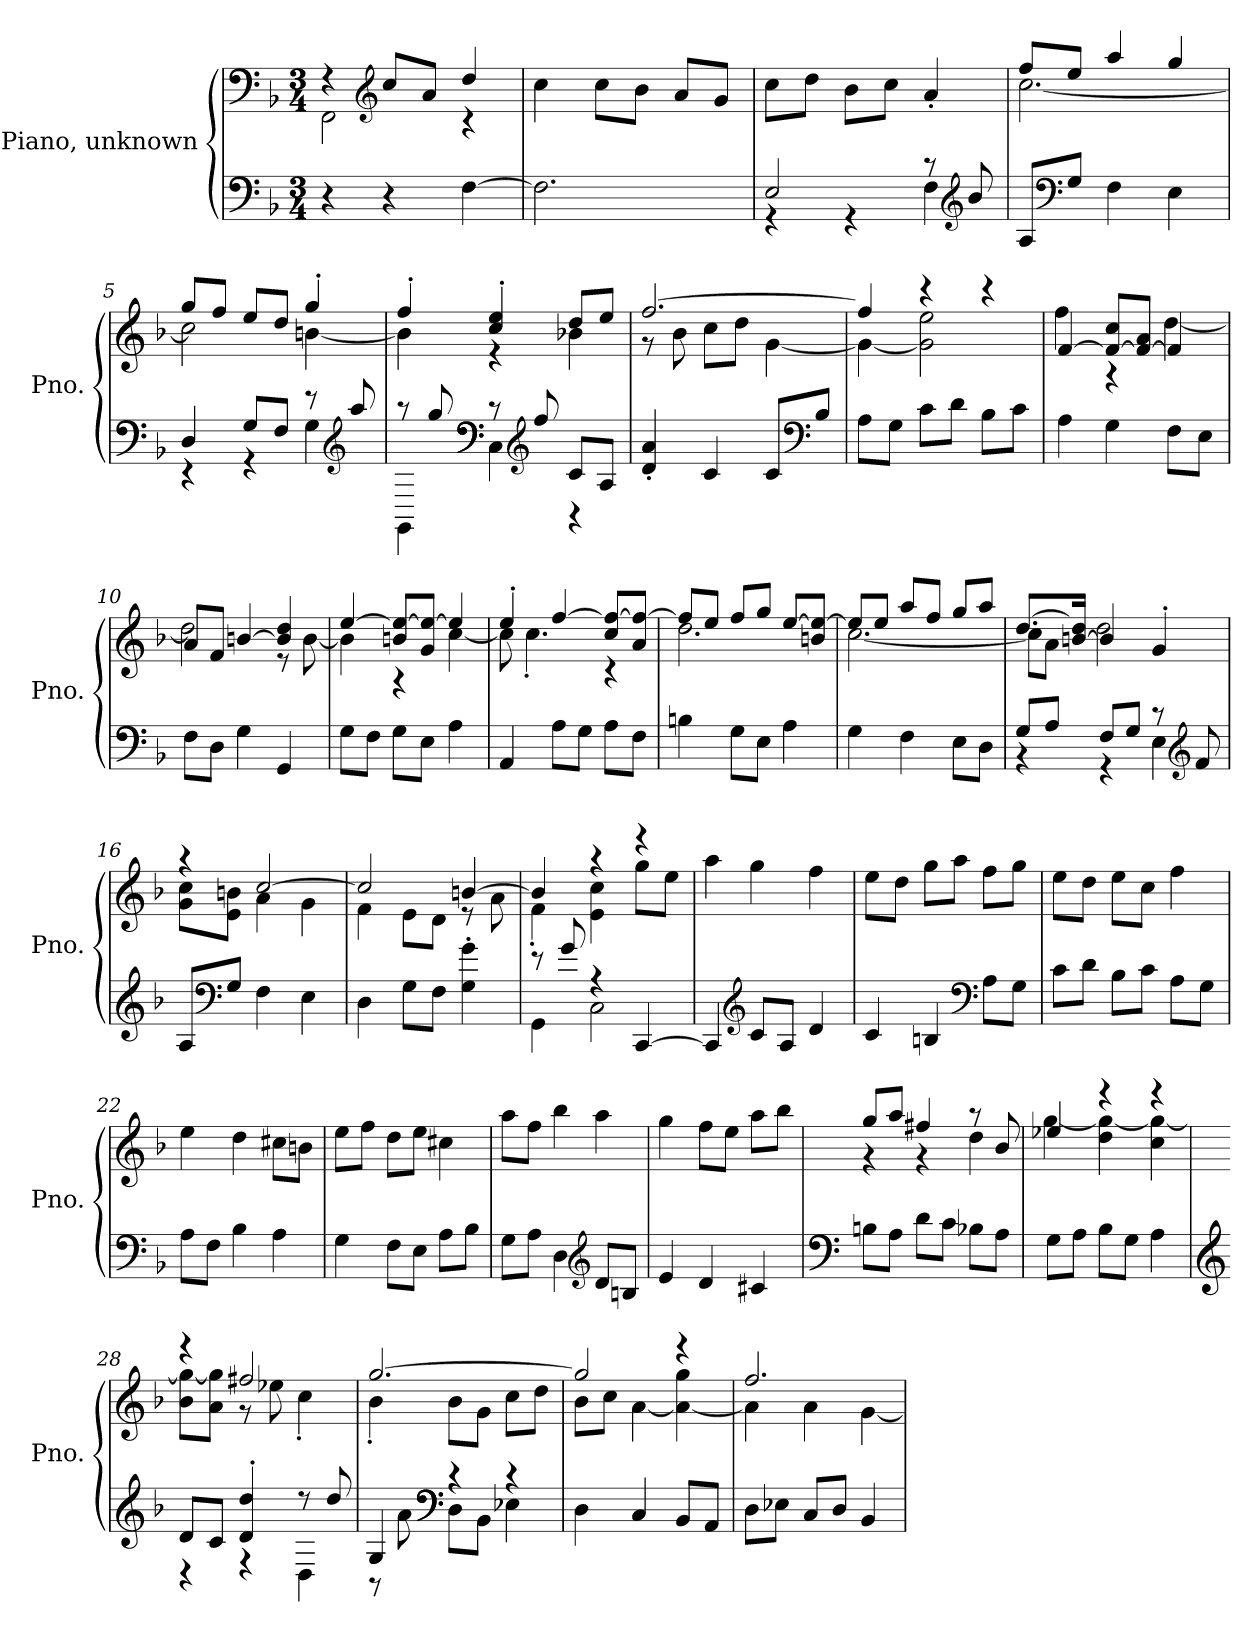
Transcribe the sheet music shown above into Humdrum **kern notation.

**kern	**kern
*part1	*part1
*staff2	*staff1
*I"Piano, unknown	*
*I'Pno.	*
*clefF4	*clefF4
*k[b-]	*k[b-]
*M3/4	*M3/4
*MM123	*MM123
=1	=1
*	*^
4r	4r	2FF\
*	*clefG2	*
4r	8cc/L	.
.	8a/J	.
[4F\	4dd/	4r
*	*v	*v
=2	=2
2.F\]	4cc\
.	8cc\L
.	8b-\J
.	8a/L
.	8g/J
=3	=3
*^	*
2E/	4r	8cc\L
.	.	8dd\J
.	4r	8b-\L
.	.	8cc\J
8r	4F\	4a'/
*clefG2	*	*
8b-/	.	.
*v	*v	*
=4	=4
*	*^
8A/L	8ff/L	[2.cc\
*clefF4	*	*
8G/J	8ee/J	.
4F\	4aa/	.
4E\	4gg/	.
=5	=5	=5
*^	*	*
4D/	4r	8gg/L	2cc\]
.	.	8ff/J	.
8G/L	4r	8ee/L	.
8F/J	.	8dd/J	.
8r	4G\	4gg'/	[4bn\
*clefG2	*	*	*
8aa/	.	.	.
!!LO:LB:g=z	!!
=6	=6	=6	=6
8r	4GG\	4ff'/	4b\]
8gg/	.	.	.
*clefF4	*	*	*
8r	4C\	4cc/' 4ee/'	4r
*clefG2	*	*	*
8ff/	.	.	.
8c/L	4r	8dd/L	4b-X\
8A/J	.	8ee/J	.
*v	*v	*	*
=7	=7	=7
4d/' 4a/'	[2.ff/	8r
.	.	8b-\
4c/	.	8cc\L
.	.	8dd\J
8c/L	.	[4g\
*clefF4	*	*
8B-/J	.	.
=8	=8	=8
8A\L	4ff/]	4g\_
8G\J	.	.
8c\L	4r	2g\] 2ee\
8d\J	.	.
8B-\L	4r	.
8c\J	.	.
=9	=9	=9
4A\	[4f/	4ff\
4G\	8f/_ 8cc/L	4r
.	8f/_ 8a/J	.
8F\L	4f/]	[4dd\
8E\J	.	.
=10	=10	=10
8F\L	8a/L	2dd\]
8D\J	8f/J	.
4G\	[4bn/	.
4GG/	4b/] 4dd/	8r
.	.	[8b\
!!LO:LB:g=z	!!
=11	=11	=11
8G\L	[4ee/	4b\]
8F\J	.	.
8G\L	8bn/ 8ee/_L	4r
8E\J	8g/ 8ee/_J	.
4A\	4ee/]	[4cc\
=12	=12	=12
4AA/	4ee'/	8cc\]
.	.	4.cc'\
8A\L	[4ff/	.
8G\J	.	.
8A\L	8cc/ 8ff/_L	4r
8F\J	8a/ 8ff/_J	.
=13	=13	=13
4Bn\	8ff/L]	2.dd\
.	8ee/J	.
8G\L	8ff/L	.
8E\J	8gg/J	.
4A\	[8ee/L	.
.	8bn/ 8ee/_J	.
=14	=14	=14
4G\	8ee/L]	[2.cc\
.	8ee/J	.
4F\	8aa/L	.
.	8ff/J	.
8E\L	8gg/L	.
8D\J	8aa/J	.
=15	=15	=15
*^	*	*
8G/L	4r	[8.dd/L	8cc\L]
8A/J	.	.	8a\J
.	.	[16bn/ 16dd/]Jk	.
8F/L	4r	4b/]	2dd\
8G/J	.	.	.
8r	4E\	4g'/	.
*clefG2	*	*	*
8f/	.	.	.
*v	*v	*	*
!!LO:LB:g=z	!!
=16	=16	=16
8A/L	4r	8g\ 8cc\L
*clefF4	*	*
8G/J	.	8e\ 8bn\J
4F\	[2cc/	4a\
4E\	.	4g\
=17	=17	=17
4D\	2cc/]	4f\
8G\L	.	8e\L
8F\J	.	8d\J
4G\' 4g\'	[4bn/	8r
.	.	8a\
=18	=18	=18
*^	*	*
8r	4GG\	4b/]	4f'\
8g/	.	.	.
4r	2C\	4r	4e\ 4cc\
[4CC/	.	4r	8gg\L
.	.	.	8ee\J
*v	*v	*	*
*	*v	*v
=19	=19
4CC/]	4aa\
*clefG2	*
8c/L	4gg\
8A/J	.
4d/	4ff\
=20	=20
4c/	8ee\L
.	8dd\J
4Bn/	8gg\L
.	8aa\J
*clefF4	*
8A\L	8ff\L
8G\J	8gg\J
=21	=21
8c\L	8ee\L
8d\J	8dd\J
8B-\L	8ee\L
8c\J	8cc\J
8A\L	4ff\
8G\J	.
!!LO:LB:g=z
=22	=22
8A\L	4ee\
8F\J	.
4B-\	4dd\
4A\	8cc#X\L
.	8bn\J
=23	=23
4G\	8ee\L
.	8ff\J
8F\L	8dd\L
8E\J	8ee\J
8A\L	4cc#X\
8B-\J	.
=24	=24
8G\L	8aa\L
8A\J	8ff\J
4D\	4bb-\
*clefG2	*
8d/L	4aa\
8Bn/J	.
=25	=25
4e/	4gg\
4d/	8ff\L
.	8ee\J
4c#X/	8aa\L
.	8bb-\J
=26	=26
*clefF4	*
*	*^
8Bn\L	8gg/L	4r
8A\J	8aa/J	.
8d\L	4ff#X/	4r
8c\J	.	.
8B-X\L	8r	4dd\
8A\J	8b-/	.
!!LO:LB:g=z	!!
=27	=27	=27
8G\L	4ee-X/	[4gg\
8A\J	.	.
8B-\L	4r	4dd\ 4gg\_
8G\J	.	.
4A\	4r	4cc\ 4gg\_
=28	=28	=28
*clefG2	*	*
*^	*	*
8d/L	4r	4r	8b-\ 8gg\_L
8c/J	.	.	8a\ 8gg\]J
4d/' 4dd/'	4r	2ff#X/	8r
.	.	.	8ee-X\
8r	4D\	.	4cc'\
8dd/	.	.	.
=29	=29	=29	=29
4G/	8r	[2.gg/	4b-'\
.	8a\	.	.
*clefF4	*	*	*
4r	8D\L	.	8b-\L
.	8BB-\J	.	8g\J
4r	4E-X\	.	8cc\L
.	.	.	8dd\J
*v	*v	*	*
=30	=30	=30
4D\	2gg/]	8b-\L
.	.	8cc\J
4C/	.	[4a\
8BB-/L	4r	4a\_ 4gg\
8AA/J	.	.
=31	=31	=31
8D\L	2.ff/	4a\]
8E-X\J	.	.
8C/L	.	4a\
8D/J	.	.
4BB-/	.	[4g\
*	*v	*v
=	=
*-	*-
